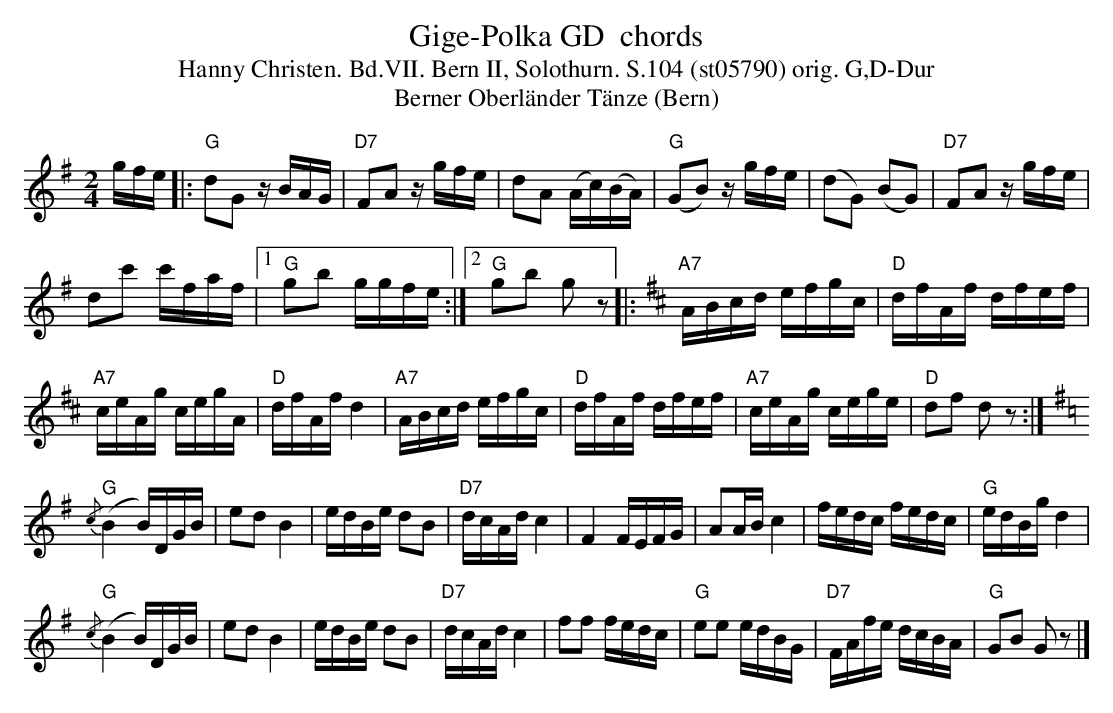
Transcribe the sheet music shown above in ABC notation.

X:1
T: Gige-Polka GD  chords
T:Hanny Christen. Bd.VII. Bern II, Solothurn. S.104 (st05790) orig. G,D-Dur
T: Berner Oberl\"ander T\"anze (Bern)
M:2/4
L:1/16
K:G %%MIDI gchordon
gfe |: "G"d2G2 zBAG | "D7"F2A2 zgfe | d2A2 (Ac)(BA) | "G"(G2B2) zgfe | (d2G2) (B2G2) | "D7"F2A2 zgfe |
 d2c'2 c'faf |1 \
"G"g2b2 ggfe :|2 "G"g2b2 g2z2 |: [K:D] "A7"ABcd efgc | "D"dfAf dfef |
 "A7"ceAg cegA | "D"dfAf d4 | \
 "A7"ABcd efgc | "D"dfAf dfef | "A7"ceAg cege | "D"d2f2 d2z2 :|
[K:G] "G"{/c}(B4B)DGB | e2d2 B4 | \
edBe d2B2 | "D7"dcAd c4 |F4 FEFG | A2AB c4 | fedc fedc | "G"edBg d4 |
"G"{/c}(B4B)DGB | e2d2 B4 | \
edBe d2B2 | "D7"dcAd c4 | \
f2f2 fedc | "G"e2e2 edBG | "D7"FAfe dcBA | "G"G2B2 G2z2 |]
